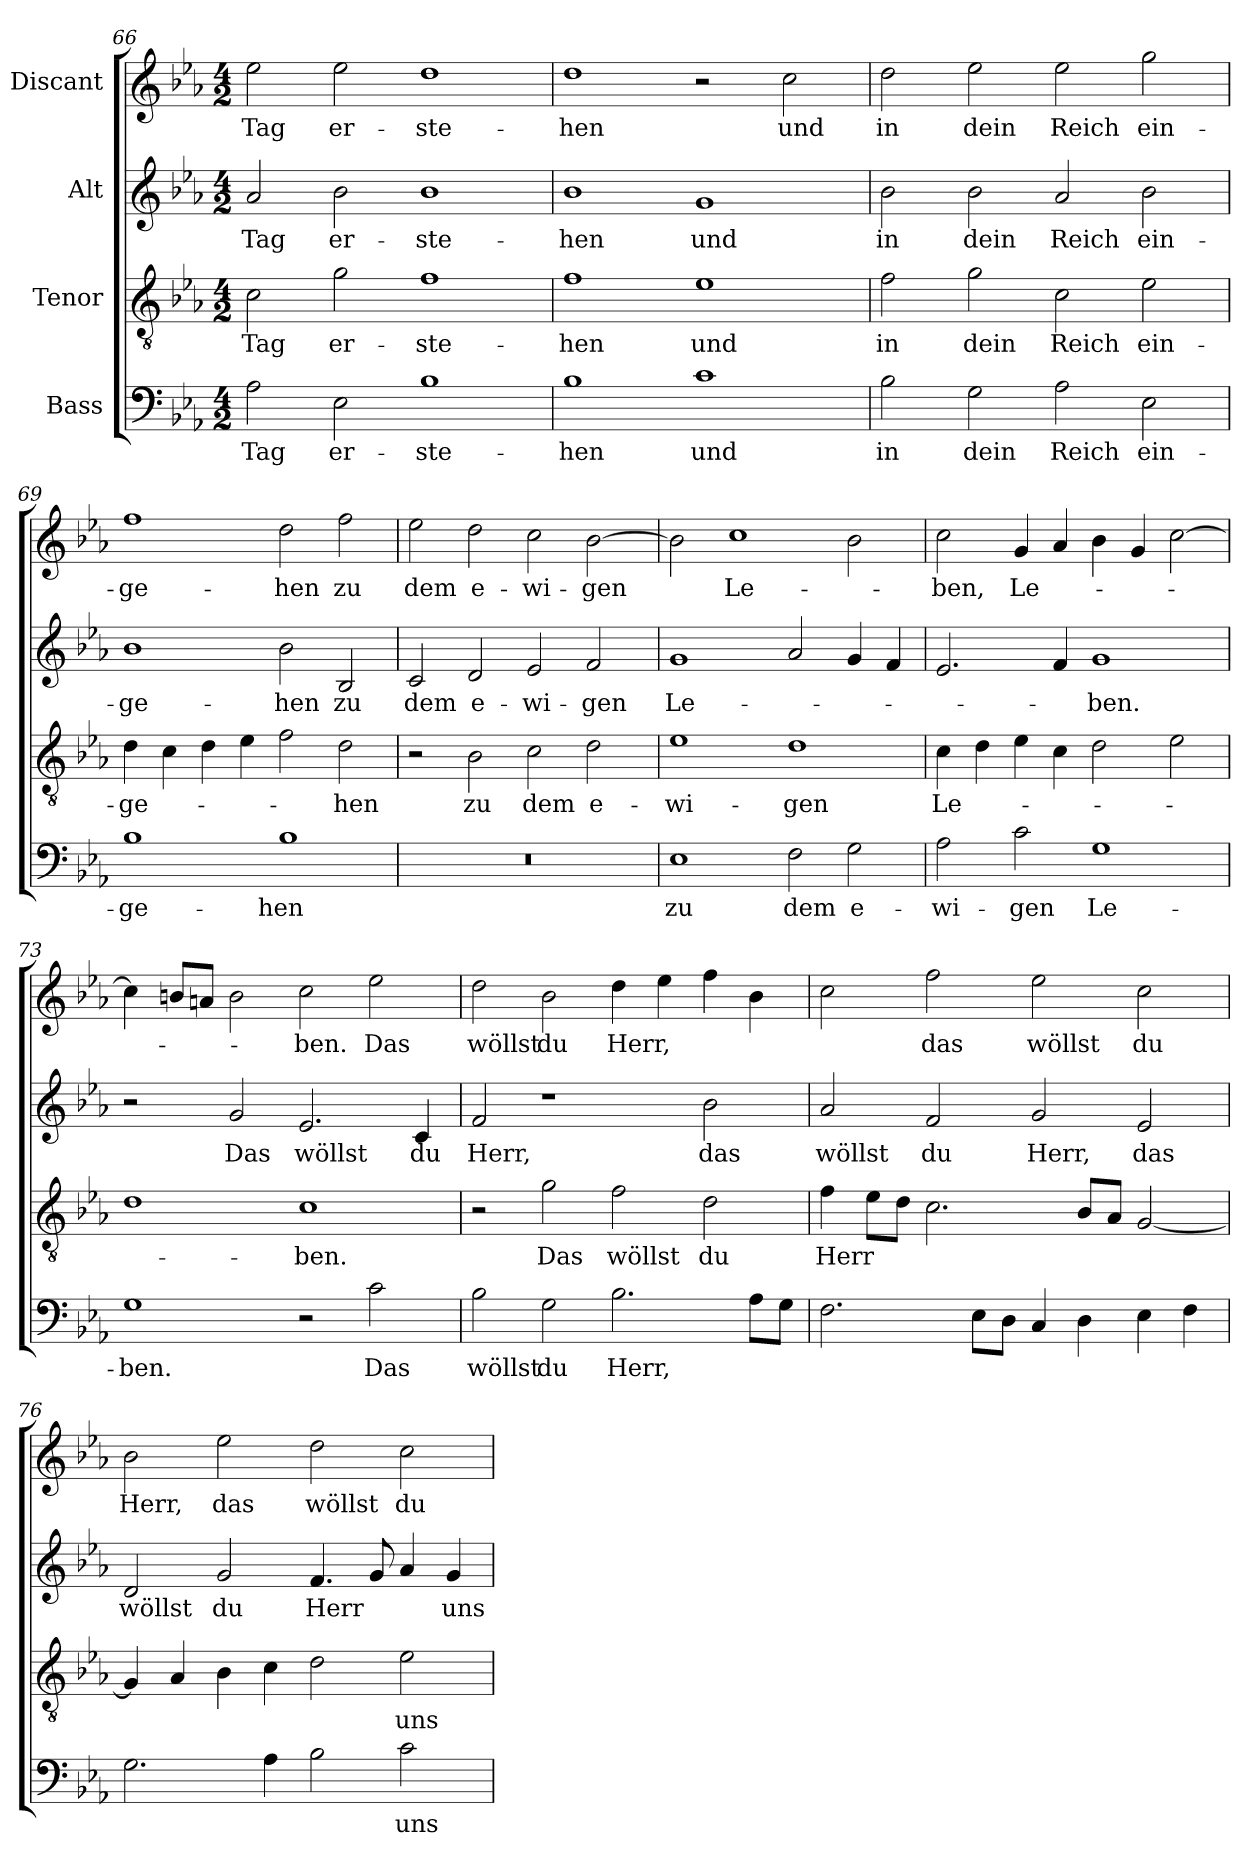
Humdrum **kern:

**kern	**text	**kern	**text	**kern	**text	**kern	**text
*part4	*part4	*part3	*part3	*part2	*part2	*part1	*part1
*staff4	*staff4	*staff3	*staff3	*staff2	*staff2	*staff1	*staff1
*I"Bass	*	*I"Tenor	*	*I"Alt	*	*I"Discant	*
!!LO:LB:g=z
*clefF4	*	*clefGv2	*	*clefG2	*	*clefG2	*
*k[b-e-a-]	*	*k[b-e-a-]	*	*k[b-e-a-]	*	*k[b-e-a-]	*
*M4/2	*	*M4/2	*	*M4/2	*	*M4/2	*
=66	=66	=66	=66	=66	=66	=66	=66
!	!LO:LY:b	!	!LO:LY:b	!	!LO:LY:b	!	!LO:LY:b
2A-\	Tag	2c\	Tag	2a-/	Tag	2ee-\	Tag
!	!LO:LY:b	!	!LO:LY:b	!	!LO:LY:b	!	!LO:LY:b
2E-\	er-	2g\	er-	2b-\	er-	2ee-\	er-
!	!LO:LY:b	!	!LO:LY:b	!	!LO:LY:b	!	!LO:LY:b
1B-	-ste-	1f	-ste-	1b-	-ste-	1dd	-ste-
=67	=67	=67	=67	=67	=67	=67	=67
!	!LO:LY:b	!	!LO:LY:b	!	!LO:LY:b	!	!LO:LY:b
1B-	-hen	1f	-hen	1b-	-hen	1dd	-hen
!	!LO:LY:b	!	!LO:LY:b	!	!LO:LY:b	!	!
1c	und	1e-	und	1g	und	2r	.
!	!	!	!	!	!	!	!LO:LY:b
.	.	.	.	.	.	2cc\	und
=68	=68	=68	=68	=68	=68	=68	=68
!	!LO:LY:b	!	!LO:LY:b	!	!LO:LY:b	!	!LO:LY:b
2B-\	in	2f\	in	2b-\	in	2dd\	in
!	!LO:LY:b	!	!LO:LY:b	!	!LO:LY:b	!	!LO:LY:b
2G\	dein	2g\	dein	2b-\	dein	2ee-\	dein
!	!LO:LY:b	!	!LO:LY:b	!	!LO:LY:b	!	!LO:LY:b
2A-\	Reich	2c\	Reich	2a-/	Reich	2ee-\	Reich
!	!LO:LY:b	!	!LO:LY:b	!	!LO:LY:b	!	!LO:LY:b
2E-\	ein-	2e-\	ein-	2b-\	ein-	2gg\	ein-
=69	=69	=69	=69	=69	=69	=69	=69
!	!LO:LY:b	!	!LO:LY:b	!	!LO:LY:b	!	!LO:LY:b
1B-	-ge-	4d\	-ge-	1b-	-ge-	1ff	-ge-
.	.	4c\	.	.	.	.	.
.	.	4d\	.	.	.	.	.
.	.	4e-\	.	.	.	.	.
!	!LO:LY:b	!	!	!	!LO:LY:b	!	!LO:LY:b
1B-	-hen	2f\	.	2b-\	-hen	2dd\	-hen
!	!	!	!LO:LY:b	!	!LO:LY:b	!	!LO:LY:b
.	.	2d\	-hen	2B-/	zu	2ff\	zu
=70	=70	=70	=70	=70	=70	=70	=70
!	!	!	!	!	!LO:LY:b	!	!LO:LY:b
0r	.	2r	.	2c/	dem	2ee-\	dem
!	!	!	!LO:LY:b	!	!LO:LY:b	!	!LO:LY:b
.	.	2B-\	zu	2d/	e-	2dd\	e-
!	!	!	!LO:LY:b	!	!LO:LY:b	!	!LO:LY:b
.	.	2c\	dem	2e-/	-wi-	2cc\	-wi-
!	!	!	!LO:LY:b	!	!LO:LY:b	!	!LO:LY:b
.	.	2d\	e-	2f/	-gen	[2b-\	-gen
!!LO:PB:g=z
=71	=71	=71	=71	=71	=71	=71	=71
!	!LO:LY:b	!	!LO:LY:b	!	!LO:LY:b	!	!
1E-	zu	1e-	-wi-	1g	Le-	2b-\]	.
!	!	!	!	!	!	!	!LO:LY:b
.	.	.	.	.	.	1cc	Le-
!	!LO:LY:b	!	!LO:LY:b	!	!	!	!
2F\	dem	1d	-gen	2a-/	.	.	.
!	!LO:LY:b	!	!	!	!	!	!
2G\	e-	.	.	4g/	.	2b-\	.
.	.	.	.	4f/	.	.	.
=72	=72	=72	=72	=72	=72	=72	=72
!	!LO:LY:b	!	!LO:LY:b	!	!	!	!LO:LY:b
2A-\	-wi-	4c\	-Le-	2.e-/	.	2cc\	-ben,
.	.	4d\	.	.	.	.	.
!	!LO:LY:b	!	!	!	!	!	!LO:LY:b
2c\	-gen	4e-\	.	.	.	4g/	Le-
.	.	4c\	.	4f/	.	4a-/	.
!	!LO:LY:b	!	!	!	!LO:LY:b	!	!
1G	Le-	2d\	.	1g	-ben.	4b-\	.
.	.	.	.	.	.	4g/	.
.	.	2e-\	.	.	.	[2cc\	.
=73	=73	=73	=73	=73	=73	=73	=73
!	!LO:LY:b	!	!	!	!	!	!
1G	-ben.	1d	.	2r	.	4cc\]	.
.	.	.	.	.	.	8bn/L	.
.	.	.	.	.	.	8an/J	.
!	!	!	!	!	!LO:LY:b	!	!
.	.	.	.	2g/	Das	2b\	.
!	!	!	!LO:LY:b	!	!LO:LY:b	!	!LO:LY:b
2r	.	1c	-ben.	2.e-/	wöllst	2cc\	-ben.
!	!LO:LY:b	!	!	!	!	!	!LO:LY:b
2c\	Das	.	.	.	.	2ee-\	Das
!	!	!	!	!	!LO:LY:b	!	!
.	.	.	.	4c/	du	.	.
=74	=74	=74	=74	=74	=74	=74	=74
!	!LO:LY:b	!	!	!	!LO:LY:b	!	!LO:LY:b
2B-\	wöllst	2r	.	2f/	Herr,	2dd\	wöllst
!	!LO:LY:b	!	!LO:LY:b	!	!	!	!LO:LY:b
2G\	du	2g\	Das	1r	.	2b-\	du
!	!LO:LY:b	!	!LO:LY:b	!	!	!	!LO:LY:b
2.B-\	Herr,	2f\	wöllst	.	.	4dd\	Herr,
.	.	.	.	.	.	4ee-\	.
!	!	!	!LO:LY:b	!	!LO:LY:b	!	!
.	.	2d\	du	2b-\	das	4ff\	.
8A-\L	.	.	.	.	.	4b-\	.
8G\J	.	.	.	.	.	.	.
!!LO:LB:g=z
=75	=75	=75	=75	=75	=75	=75	=75
!	!	!	!LO:LY:b	!	!LO:LY:b	!	!
2.F\	.	4f\	Herr	2a-/	wöllst	2cc\	.
.	.	8e-\L	.	.	.	.	.
.	.	8d\J	.	.	.	.	.
!	!	!	!	!	!LO:LY:b	!	!LO:LY:b
.	.	2.c\	.	2f/	du	2ff\	das
8E-\L	.	.	.	.	.	.	.
8D\J	.	.	.	.	.	.	.
!	!	!	!	!	!LO:LY:b	!	!LO:LY:b
4C/	.	.	.	2g/	Herr,	2ee-\	wöllst
4D\	.	8B-/L	.	.	.	.	.
.	.	8A-/J	.	.	.	.	.
!	!	!	!	!	!LO:LY:b	!	!LO:LY:b
4E-\	.	[2G/	.	2e-/	das	2cc\	du
4F\	.	.	.	.	.	.	.
=76	=76	=76	=76	=76	=76	=76	=76
!	!	!	!	!	!LO:LY:b	!	!LO:LY:b
2.G\	.	4G/]	.	2d/	wöllst	2b-\	Herr,
.	.	4A-/	.	.	.	.	.
!	!	!	!	!	!LO:LY:b	!	!LO:LY:b
.	.	4B-\	.	2g/	du	2ee-\	das
4A-\	.	4c\	.	.	.	.	.
!	!	!	!	!	!LO:LY:b	!	!LO:LY:b
2B-\	.	2d\	.	4.f/	Herr	2dd\	wöllst
.	.	.	.	8g/	.	.	.
!	!LO:LY:b	!	!LO:LY:b	!	!	!	!LO:LY:b
2c\	uns	2e-\	uns	4a-/	.	2cc\	du
!	!	!	!	!	!LO:LY:b	!	!
.	.	.	.	4g/	uns	.	.
=	=	=	=	=	=	=	=
*-	*-	*-	*-	*-	*-	*-	*-
